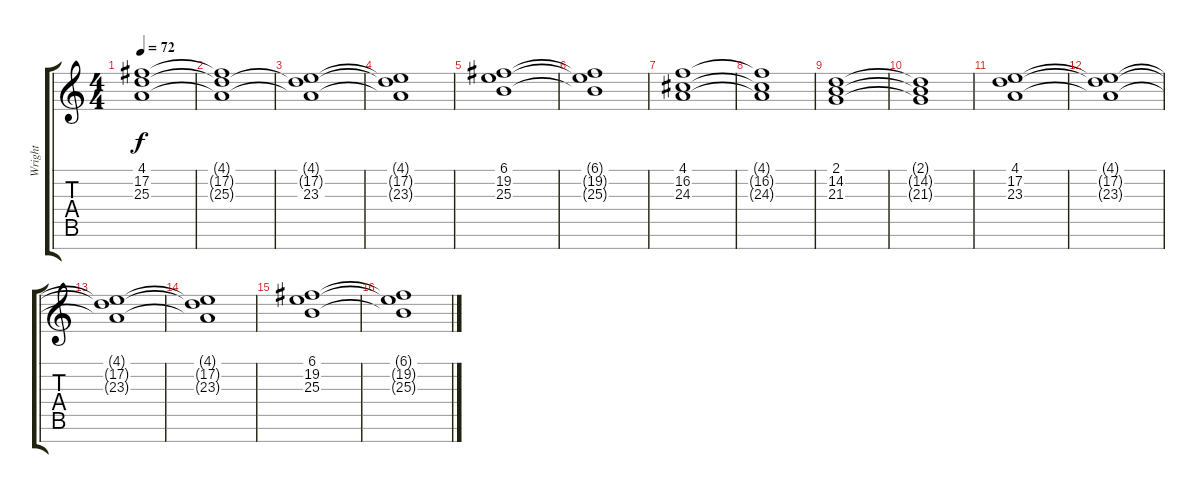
\track ("Wright" "Wright") {instrument drawbarorgan}
\staff {score tabs}
\tuning (F4 A3 F3 D3 A2 E2 B1) {hide}
\ts (4 4)
\tempo 72
\clef g2
\ks c
(4.1 17.2 25.3).1{dy f instrument drawbarorgan} |
(4.1{t} 17.2{t} 25.3{t}).1 |
(4.1{t} 17.2{t} 23.3).1 |
(4.1{t} 17.2{t} 23.3{t}).1 |
(6.1 19.2 25.3).1 |
(6.1{t} 19.2{t} 25.3{t}).1 |
(4.1 16.2 24.3).1 |
(4.1{t} 16.2{t} 24.3{t}).1 |
(2.1 14.2 21.3).1 |
(2.1{t} 14.2{t} 21.3{t}).1 |
(4.1 17.2 23.3).1 |
(4.1{t} 17.2{t} 23.3{t}).1 |
(4.1{t} 17.2{t} 23.3{t}).1 |
(4.1{t} 17.2{t} 23.3{t}).1 |
(6.1 19.2 25.3).1 |
(6.1{t} 19.2{t} 25.3{t}).1
